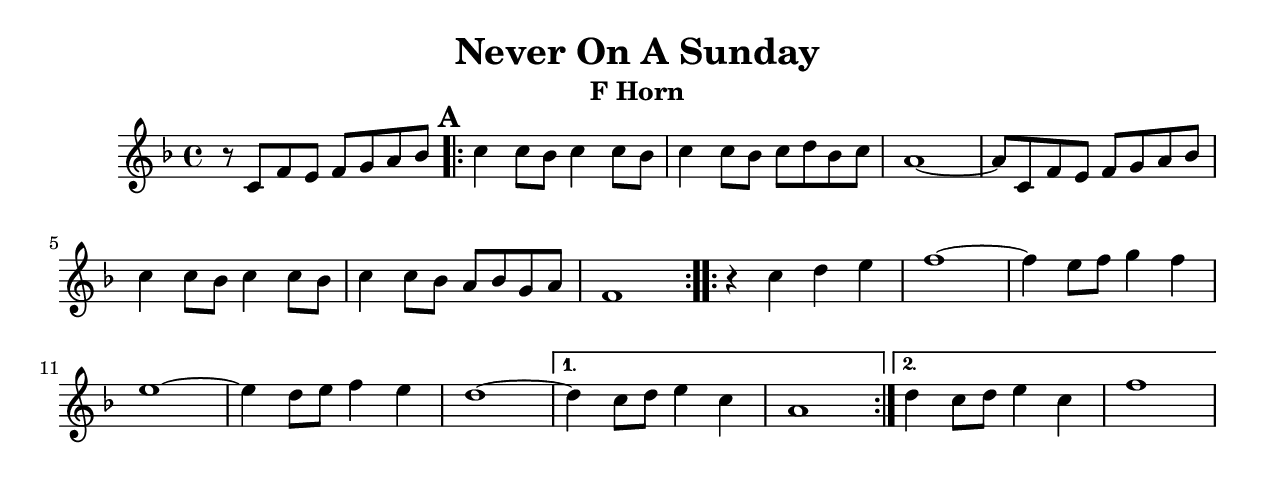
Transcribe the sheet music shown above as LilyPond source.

\version "2.18.0"
\include "english.ly"
\pointAndClickOff
\paper{
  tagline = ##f
  print-all-headers = ##t
  #(set-paper-size "letter")
}
date = #(strftime "%d-%m-%Y" (localtime (current-time)))

%\markup{ \italic{ " Updated " \date  }  }

%\markup{ Got something to say? }

global = {
  \clef treble
  \key f \major
  \time 4/4
  \set Score.markFormatter = #format-mark-box-alphabet
}

%#################################### Melody ########################
melody = \relative c' {
  \global
  \partial 4*4 r8 c f e f g a bf|
  %lead in notes

  \repeat volta 2{
    \mark \default
    c4 c8 bf c4 c8 bf
    c4 c8 bf c d bf c|
    a1~

    a8 c, f e f g a bf|
    c4 c8 bf c4 c8 bf
    c4 c8 bf a bf g a|
    f1


  }
  %\alternative { { }{ } }

  \repeat volta 2{
    r4 c' d e
    f1~
    f4 e8 f g4 f|
    e1~
    e4 d8 e f4 e|
    d1~


  }
  \alternative {
    {
      d4 c8 d e4 c
      a1
    }

    {
      d4 c8 d e4 c
      f1
    }
  }

}
%################################# Lyrics #####################
%\addlyrics{  }
%################################# Chords #######################
harmonies = \chordmode {

}

\score {
  <<
    \new ChordNames {
      \set chordChanges = ##f
      \harmonies
    }
    \new Staff
    \melody
  >>
  \header{
    title= "Never On A Sunday"
    subtitle=""
    composer= ""
    instrument = "F Horn"
    arranger= ""
  }
  \layout{indent = 1.0\cm}
  \midi {
    \tempo 4 = 120

    % \midi { }
  }
}
%{
% more verses:
\markup{}
\markup {
  \fill-line {
    \hspace #0.1 % distance from left margin
    \column {
      \line { "1."
	\column {
	  ""
	}
      }
      \hspace #0.2 % vertical distance between verses
      \line { "2."
	\column {
	 ""
	}
      }
    }
    \hspace #0.1  % horiz. distance between columns
    \column {
      \line { "3."
	\column {
	  ""
	}
      }
      \hspace #0.2 % distance between verses
      \line { "4."
	\column {
	 ""
	}
      }
    }
    \hspace #0.1 % distance to right margin
  }
}

%}
